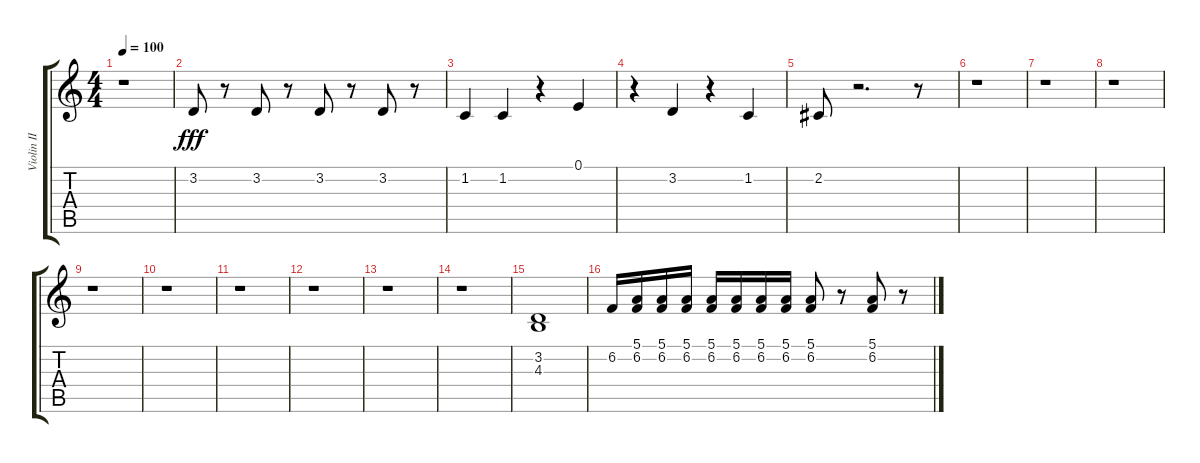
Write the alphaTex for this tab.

\track ("Violin II" "Violin II") {instrument stringensemble1}
\staff {score tabs}
\tuning (E4 B3 G3 D3 A2 E2) {hide}
\ts (4 4)
\tempo 100
\clef g2
\ks c
r.1{dy fff} |
3.2.8 r.8 3.2.8 r.8 3.2.8 r.8 3.2.8 r.8 |
1.2.4 1.2.4 r.4 0.1.4 |
r.4 3.2.4 r.4 1.2.4 |
2.2.8 r.2{d} r.8 |
r.1 |
r.1 |
r.1 |
r.1 |
r.1 |
r.1 |
r.1 |
r.1 |
r.1 |
(3.2 4.3).1 |
6.2.16 (5.1 6.2).16 (5.1 6.2).16 (5.1 6.2).16 (5.1 6.2).16 (5.1 6.2).16 (5.1 6.2).16 (5.1 6.2).16 (5.1 6.2).8 r.8 (5.1 6.2).8 r.8
